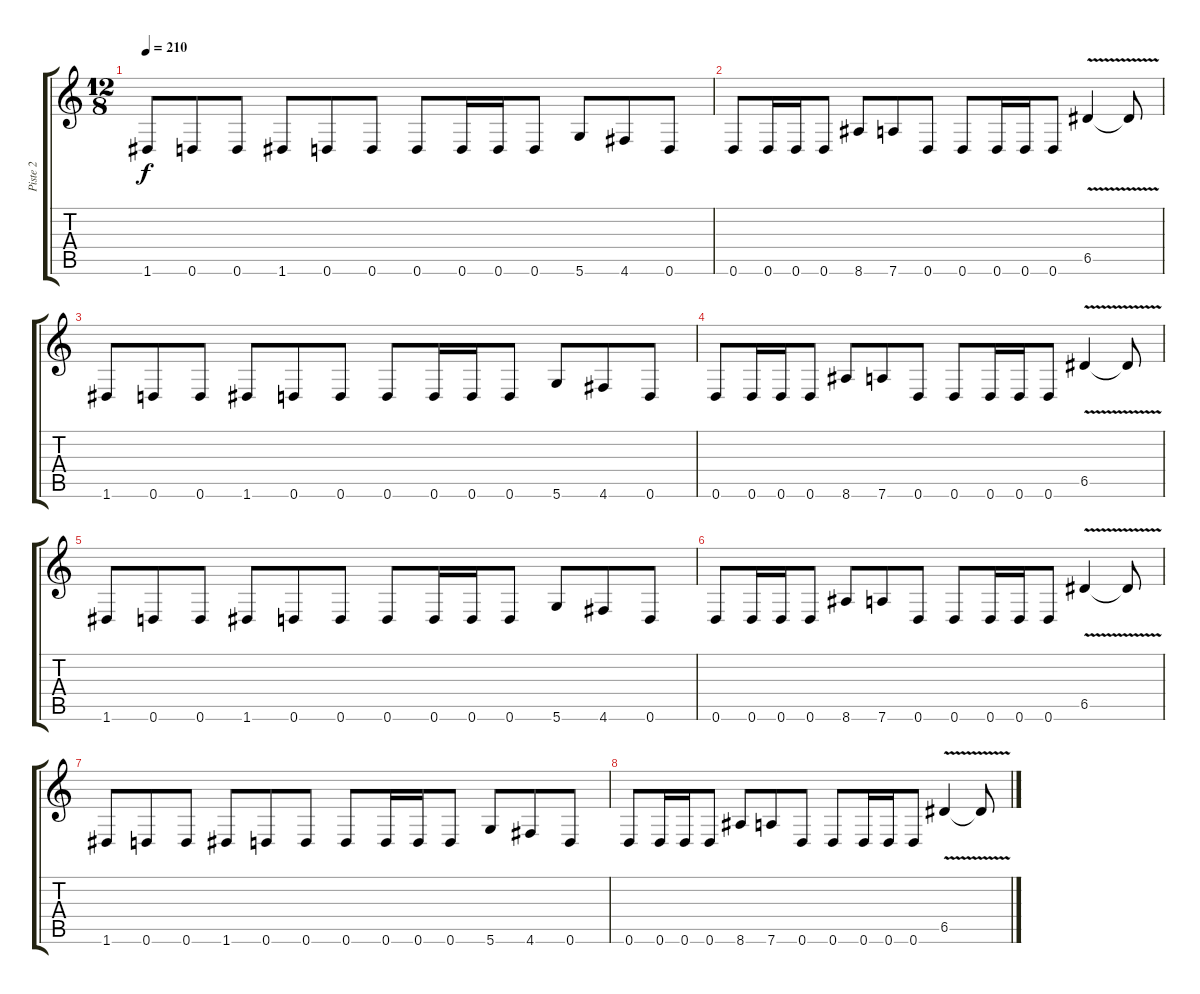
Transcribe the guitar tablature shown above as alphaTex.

\track ("Piste 2" "Piste 2") {instrument distortionguitar}
\staff {score tabs}
\tuning (E4 B3 G3 D3 A2 D2) {hide}
\ts (12 8)
\tempo 210
\clef g2
\ks c
1.6.8{dy f} 0.6.8 0.6.8 1.6.8 0.6.8 0.6.8 0.6.8 0.6.16 0.6.16 0.6.8 5.6.8 4.6.8 0.6.8 |
0.6.8 0.6.16 0.6.16 0.6.8 8.6.8 7.6.8 0.6.8 0.6.8 0.6.16 0.6.16 0.6.8 6.5{v}.4 6.5{t}.8 |
1.6.8 0.6.8 0.6.8 1.6.8 0.6.8 0.6.8 0.6.8 0.6.16 0.6.16 0.6.8 5.6.8 4.6.8 0.6.8 |
0.6.8 0.6.16 0.6.16 0.6.8 8.6.8 7.6.8 0.6.8 0.6.8 0.6.16 0.6.16 0.6.8 6.5{v}.4 6.5{t}.8 |
1.6.8 0.6.8 0.6.8 1.6.8 0.6.8 0.6.8 0.6.8 0.6.16 0.6.16 0.6.8 5.6.8 4.6.8 0.6.8 |
0.6.8 0.6.16 0.6.16 0.6.8 8.6.8 7.6.8 0.6.8 0.6.8 0.6.16 0.6.16 0.6.8 6.5{v}.4 6.5{t}.8 |
1.6.8 0.6.8 0.6.8 1.6.8 0.6.8 0.6.8 0.6.8 0.6.16 0.6.16 0.6.8 5.6.8 4.6.8 0.6.8 |
0.6.8 0.6.16 0.6.16 0.6.8 8.6.8 7.6.8 0.6.8 0.6.8 0.6.16 0.6.16 0.6.8 6.5{v}.4 6.5{t}.8
